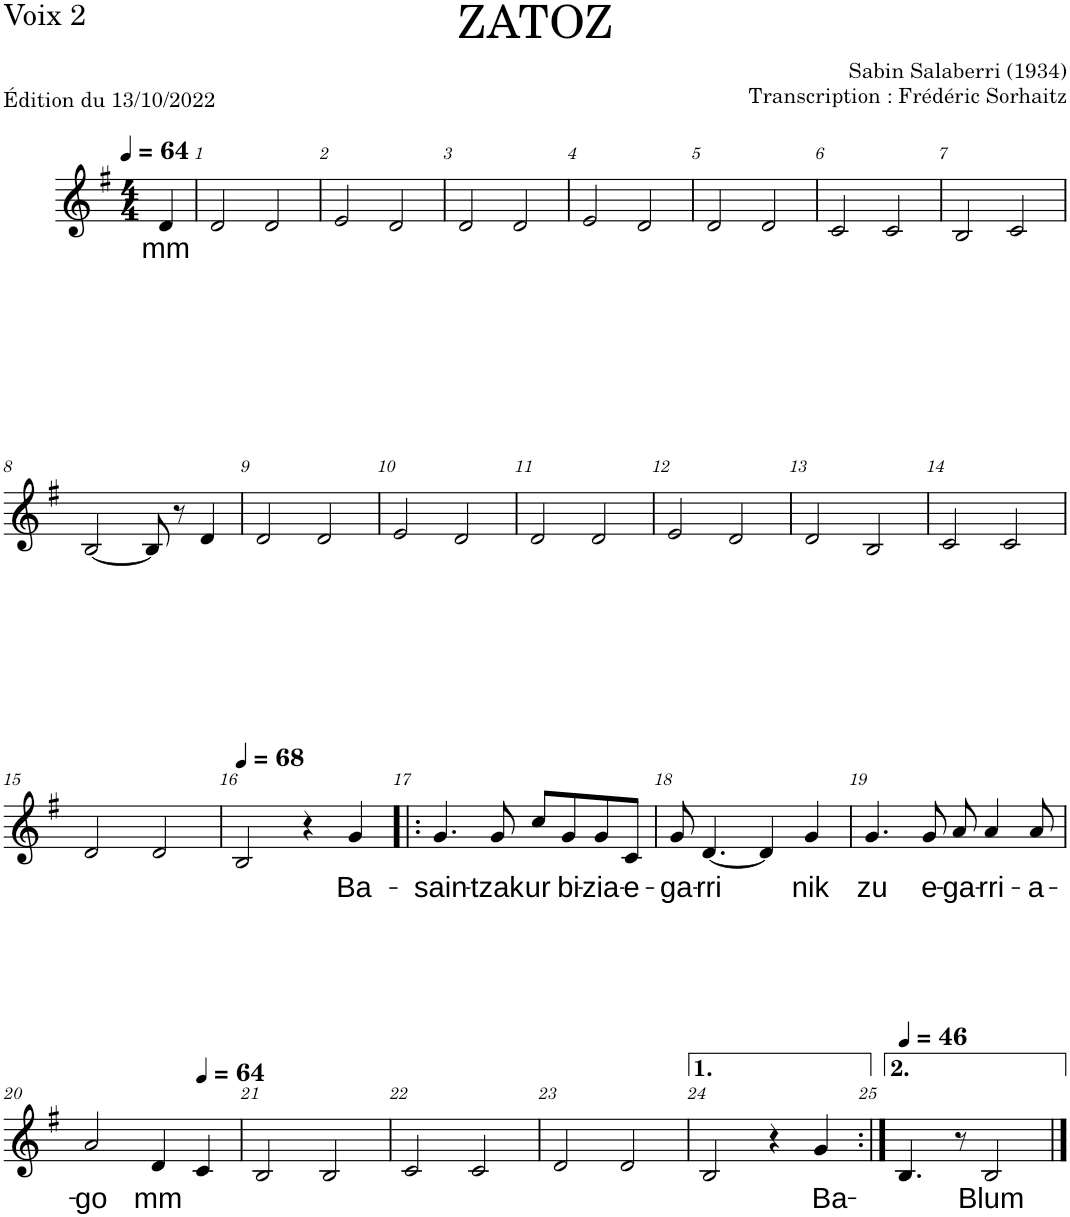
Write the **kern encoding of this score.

**kern	**text
*part1	*part1
*staff1	*staff1
*I"Voix 2	*
*I'V2	*
*clefG2	*
*k[f#]	*
*M4/4	*
*MM64	*
=	=
!	!LO:LY:b
4d/	mm
=1	=1
2d/	.
2d/	.
=2	=2
2e/	.
2d/	.
=3	=3
2d/	.
2d/	.
=4	=4
2e/	.
2d/	.
=5	=5
2d/	.
2d/	.
=6	=6
2c/	.
2c/	.
=7	=7
2B/	.
2c/	.
!!LO:LB:g=z
=8	=8
[2B/	.
8B/]	.
8r	.
4d/	.
=9	=9
2d/	.
2d/	.
=10	=10
2e/	.
2d/	.
=11	=11
2d/	.
2d/	.
=12	=12
2e/	.
2d/	.
=13	=13
2d/	.
2B/	.
=14	=14
2c/	.
2c/	.
!!LO:LB:g=z
=15	=15
2d/	.
2d/	.
=16	=16
*MM68	*
2B/	.
4r	.
!	!LO:LY:b
4g/	Ba-
=17!|:	=17!|:
!	!LO:LY:b
4.g/	-sain-
!	!LO:LY:b
8g/	-tzak
!	!LO:LY:b
8cc/L	ur
!	!LO:LY:b
8g/	bi-
!	!LO:LY:b
8g/	-zia-
!	!LO:LY:b
8c/J	-e-
=18	=18
!	!LO:LY:b
8g/	-ga-
!	!LO:LY:b
[4.d/	-rri
4d/]	.
!	!LO:LY:b
4g/	nik
=19	=19
!	!LO:LY:b
4.g/	zu
!	!LO:LY:b
8g/	e-
!	!LO:LY:b
8a/	-ga-
!	!LO:LY:b
4a/	-rri-
!	!LO:LY:b
8a/	-a-
!!LO:LB:g=z
=20	=20
!	!LO:LY:b
2a/	-go
!	!LO:LY:b
4d/	mm
*MM64	*
4c/	.
=21	=21
2B/	.
2B/	.
=22	=22
2c/	.
2c/	.
=23	=23
2d/	.
2d/	.
=24	=24
2B/	.
4r	.
!	!LO:LY:b
4g/	Ba-
=25:|!	=25:|!
*MM46	*
4.B/	.
8r	.
!	!LO:LY:b
2B/	Blum
==	==
*-	*-
